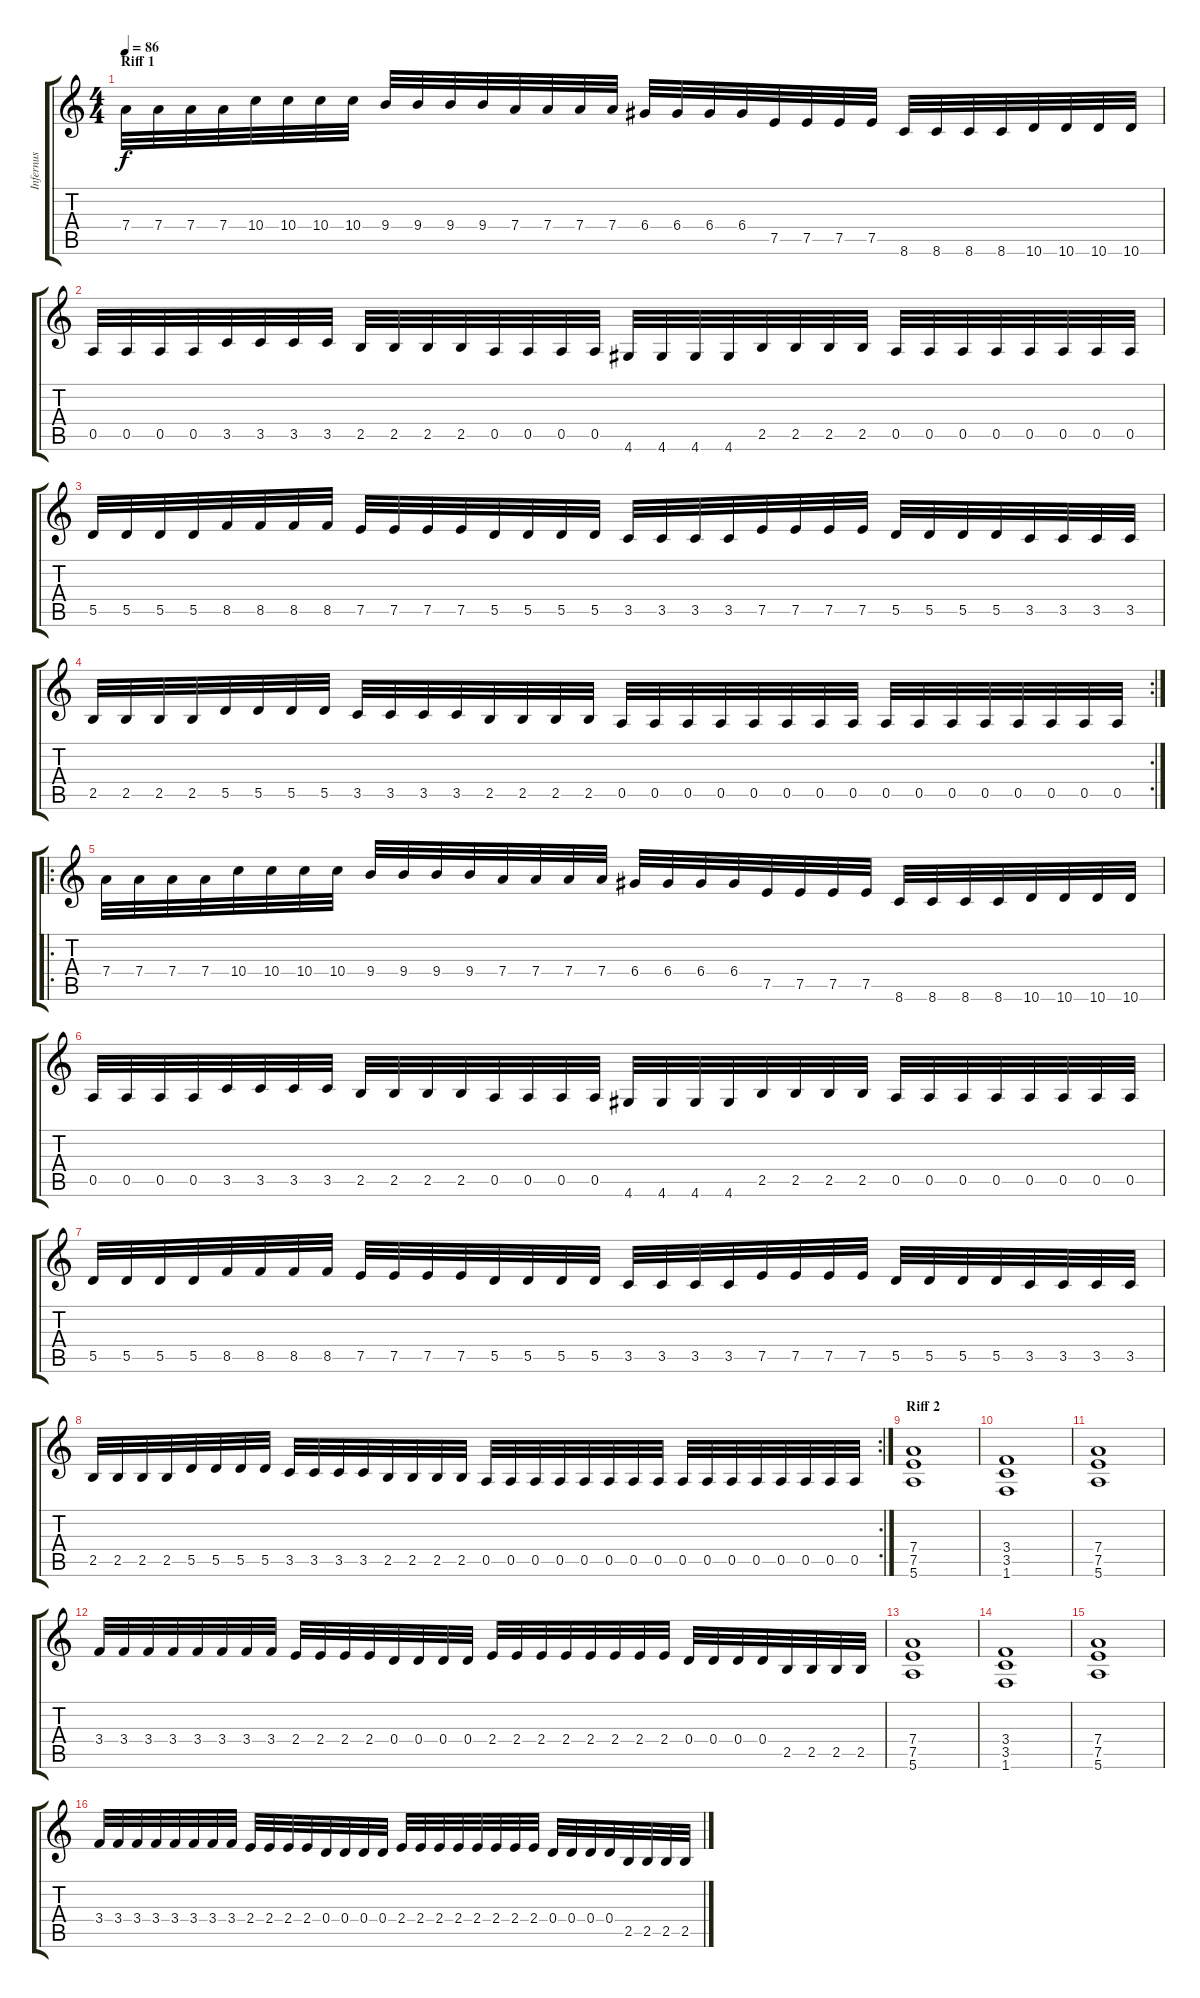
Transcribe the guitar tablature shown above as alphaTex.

\track ("Infernus" "Infernus") {instrument distortionguitar}
\staff {score tabs}
\tuning (E4 B3 G3 D3 A2 E2) {hide}
\ts (4 4)
\section ("" "Riff 1")
\tempo 86
\clef g2
\ks c
7.4.32{dy f instrument distortionguitar} 7.4.32 7.4.32 7.4.32 10.4.32 10.4.32 10.4.32 10.4.32 9.4.32 9.4.32 9.4.32 9.4.32 7.4.32 7.4.32 7.4.32 7.4.32 6.4.32 6.4.32 6.4.32 6.4.32 7.5.32 7.5.32 7.5.32 7.5.32 8.6.32 8.6.32 8.6.32 8.6.32 10.6.32 10.6.32 10.6.32 10.6.32 |
0.5.32 0.5.32 0.5.32 0.5.32 3.5.32 3.5.32 3.5.32 3.5.32 2.5.32 2.5.32 2.5.32 2.5.32 0.5.32 0.5.32 0.5.32 0.5.32 4.6.32 4.6.32 4.6.32 4.6.32 2.5.32 2.5.32 2.5.32 2.5.32 0.5.32 0.5.32 0.5.32 0.5.32 0.5.32 0.5.32 0.5.32 0.5.32 |
5.5.32 5.5.32 5.5.32 5.5.32 8.5.32 8.5.32 8.5.32 8.5.32 7.5.32 7.5.32 7.5.32 7.5.32 5.5.32 5.5.32 5.5.32 5.5.32 3.5.32 3.5.32 3.5.32 3.5.32 7.5.32 7.5.32 7.5.32 7.5.32 5.5.32 5.5.32 5.5.32 5.5.32 3.5.32 3.5.32 3.5.32 3.5.32 |
\rc 2
2.5.32 2.5.32 2.5.32 2.5.32 5.5.32 5.5.32 5.5.32 5.5.32 3.5.32 3.5.32 3.5.32 3.5.32 2.5.32 2.5.32 2.5.32 2.5.32 0.5.32 0.5.32 0.5.32 0.5.32 0.5.32 0.5.32 0.5.32 0.5.32 0.5.32 0.5.32 0.5.32 0.5.32 0.5.32 0.5.32 0.5.32 0.5.32 |
\ro
7.4.32 7.4.32 7.4.32 7.4.32 10.4.32 10.4.32 10.4.32 10.4.32 9.4.32 9.4.32 9.4.32 9.4.32 7.4.32 7.4.32 7.4.32 7.4.32 6.4.32 6.4.32 6.4.32 6.4.32 7.5.32 7.5.32 7.5.32 7.5.32 8.6.32 8.6.32 8.6.32 8.6.32 10.6.32 10.6.32 10.6.32 10.6.32 |
0.5.32 0.5.32 0.5.32 0.5.32 3.5.32 3.5.32 3.5.32 3.5.32 2.5.32 2.5.32 2.5.32 2.5.32 0.5.32 0.5.32 0.5.32 0.5.32 4.6.32 4.6.32 4.6.32 4.6.32 2.5.32 2.5.32 2.5.32 2.5.32 0.5.32 0.5.32 0.5.32 0.5.32 0.5.32 0.5.32 0.5.32 0.5.32 |
5.5.32 5.5.32 5.5.32 5.5.32 8.5.32 8.5.32 8.5.32 8.5.32 7.5.32 7.5.32 7.5.32 7.5.32 5.5.32 5.5.32 5.5.32 5.5.32 3.5.32 3.5.32 3.5.32 3.5.32 7.5.32 7.5.32 7.5.32 7.5.32 5.5.32 5.5.32 5.5.32 5.5.32 3.5.32 3.5.32 3.5.32 3.5.32 |
\rc 2
2.5.32 2.5.32 2.5.32 2.5.32 5.5.32 5.5.32 5.5.32 5.5.32 3.5.32 3.5.32 3.5.32 3.5.32 2.5.32 2.5.32 2.5.32 2.5.32 0.5.32 0.5.32 0.5.32 0.5.32 0.5.32 0.5.32 0.5.32 0.5.32 0.5.32 0.5.32 0.5.32 0.5.32 0.5.32 0.5.32 0.5.32 0.5.32 |
\section ("" "Riff 2")
(7.4 7.5 5.6).1 |
(3.4 3.5 1.6).1 |
(7.4 7.5 5.6).1 |
3.4.32 3.4.32 3.4.32 3.4.32 3.4.32 3.4.32 3.4.32 3.4.32 2.4.32 2.4.32 2.4.32 2.4.32 0.4.32 0.4.32 0.4.32 0.4.32 2.4.32 2.4.32 2.4.32 2.4.32 2.4.32 2.4.32 2.4.32 2.4.32 0.4.32 0.4.32 0.4.32 0.4.32 2.5.32 2.5.32 2.5.32 2.5.32 |
(7.4 7.5 5.6).1 |
(3.4 3.5 1.6).1 |
(7.4 7.5 5.6).1 |
3.4.32 3.4.32 3.4.32 3.4.32 3.4.32 3.4.32 3.4.32 3.4.32 2.4.32 2.4.32 2.4.32 2.4.32 0.4.32 0.4.32 0.4.32 0.4.32 2.4.32 2.4.32 2.4.32 2.4.32 2.4.32 2.4.32 2.4.32 2.4.32 0.4.32 0.4.32 0.4.32 0.4.32 2.5.32 2.5.32 2.5.32 2.5.32
